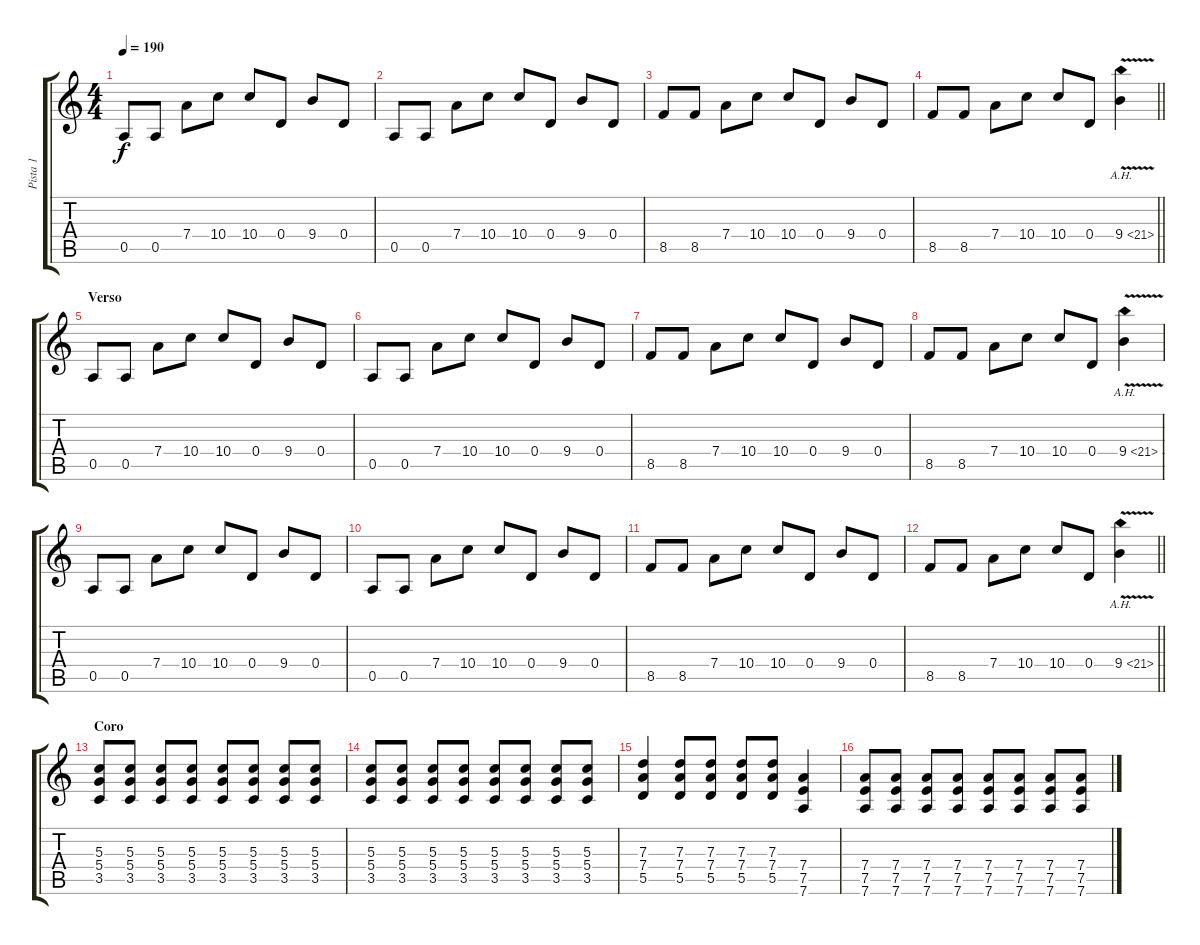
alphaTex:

\track ("Pista 1" "Pista 1") {instrument electricguitarjazz}
\staff {score tabs}
\tuning (E4 B3 G3 D3 A2 D2) {hide}
\ts (4 4)
\tempo 190
\clef g2
\ks c
0.5.8{dy f instrument distortionguitar} 0.5.8 7.4.8 10.4.8 10.4.8 0.4.8 9.4.8 0.4.8 |
0.5.8 0.5.8 7.4.8 10.4.8 10.4.8 0.4.8 9.4.8 0.4.8 |
8.5.8 8.5.8 7.4.8 10.4.8 10.4.8 0.4.8 9.4.8 0.4.8 |
\barLineRight lightlight
8.5.8 8.5.8 7.4.8 10.4.8 10.4.8 0.4.8 9.4{ah 12 v}.4 |
\section ("" "Verso")
0.5.8{instrument distortionguitar} 0.5.8 7.4.8 10.4.8 10.4.8 0.4.8 9.4.8 0.4.8 |
0.5.8 0.5.8 7.4.8 10.4.8 10.4.8 0.4.8 9.4.8 0.4.8 |
8.5.8 8.5.8 7.4.8 10.4.8 10.4.8 0.4.8 9.4.8 0.4.8 |
8.5.8 8.5.8 7.4.8 10.4.8 10.4.8 0.4.8 9.4{ah 12 v}.4 |
0.5.8{instrument distortionguitar} 0.5.8 7.4.8 10.4.8 10.4.8 0.4.8 9.4.8 0.4.8 |
0.5.8 0.5.8 7.4.8 10.4.8 10.4.8 0.4.8 9.4.8 0.4.8 |
8.5.8 8.5.8 7.4.8 10.4.8 10.4.8 0.4.8 9.4.8 0.4.8 |
\barLineRight lightlight
8.5.8 8.5.8 7.4.8 10.4.8 10.4.8 0.4.8 9.4{ah 12 v}.4 |
\section ("" "Coro")
(5.3 5.4 3.5).8 (5.3 5.4 3.5).8 (5.3 5.4 3.5).8 (5.3 5.4 3.5).8 (5.3 5.4 3.5).8 (5.3 5.4 3.5).8 (5.3 5.4 3.5).8 (5.3 5.4 3.5).8 |
(5.3 5.4 3.5).8 (5.3 5.4 3.5).8 (5.3 5.4 3.5).8 (5.3 5.4 3.5).8 (5.3 5.4 3.5).8 (5.3 5.4 3.5).8 (5.3 5.4 3.5).8 (5.3 5.4 3.5).8 |
(7.3 7.4 5.5).4 (7.3 7.4 5.5).8 (7.3 7.4 5.5).8 (7.3 7.4 5.5).8 (7.3 7.4 5.5).8 (7.4 7.5 7.6).4 |
(7.4 7.5 7.6).8 (7.4 7.5 7.6).8 (7.4 7.5 7.6).8 (7.4 7.5 7.6).8 (7.4 7.5 7.6).8 (7.4 7.5 7.6).8 (7.4 7.5 7.6).8 (7.4 7.5 7.6).8
